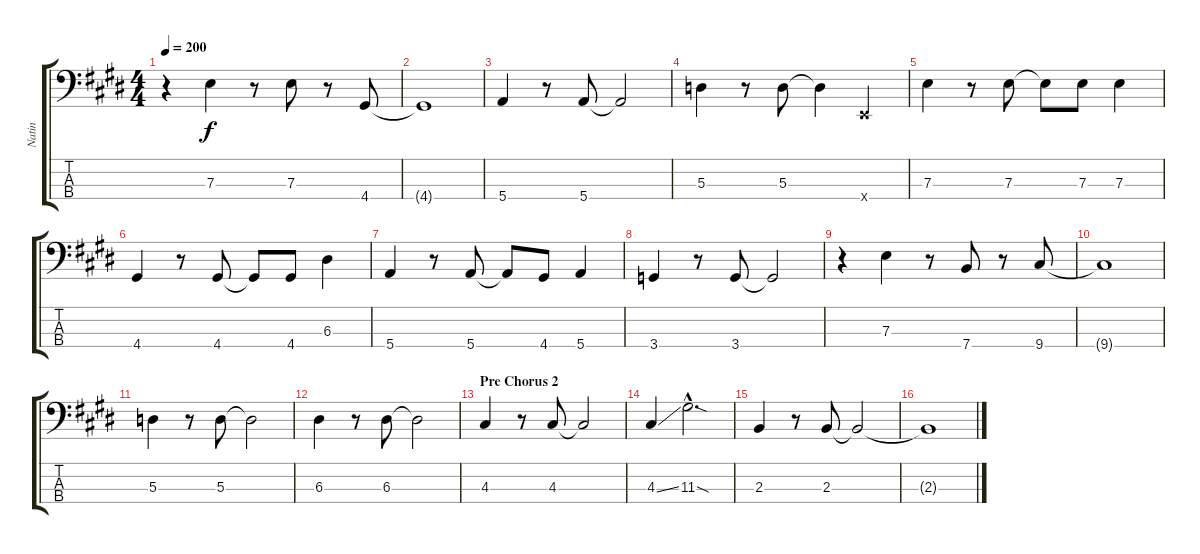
\track ("Natin" "Natin") {instrument electricbasspick}
\staff {score tabs}
\tuning (G2 D2 A1 E1) {hide}
\ts (4 4)
\tempo 200
\clef f4
\ks e
r.4{dy f} 7.3.4 r.8 7.3.8 r.8 4.4.8 |
4.4{t}.1 |
5.4.4 r.8 5.4.8 5.4{t}.2 |
5.3.4 r.8 5.3.8 5.3{t}.4 0.4{x}.4 |
7.3.4 r.8 7.3.8 7.3{t}.8 7.3.8 7.3.4 |
4.4.4 r.8 4.4.8 4.4{t}.8 4.4.8 6.3.4 |
5.4.4 r.8 5.4.8 5.4{t}.8 4.4.8 5.4.4 |
3.4.4 r.8 3.4.8 3.4{t}.2 |
r.4 7.3.4 r.8 7.4.8 r.8 9.4.8 |
9.4{t}.1 |
5.3.4 r.8 5.3.8 5.3{t}.2 |
6.3.4 r.8 6.3.8 6.3{t}.2 |
\section ("" "Pre Chorus 2")
4.3.4 r.8 4.3.8 4.3{t}.2 |
4.3{ss}.4 11.3{sod hac}.2{d} |
2.3.4 r.8 2.3.8 2.3{t}.2 |
2.3{t}.1
